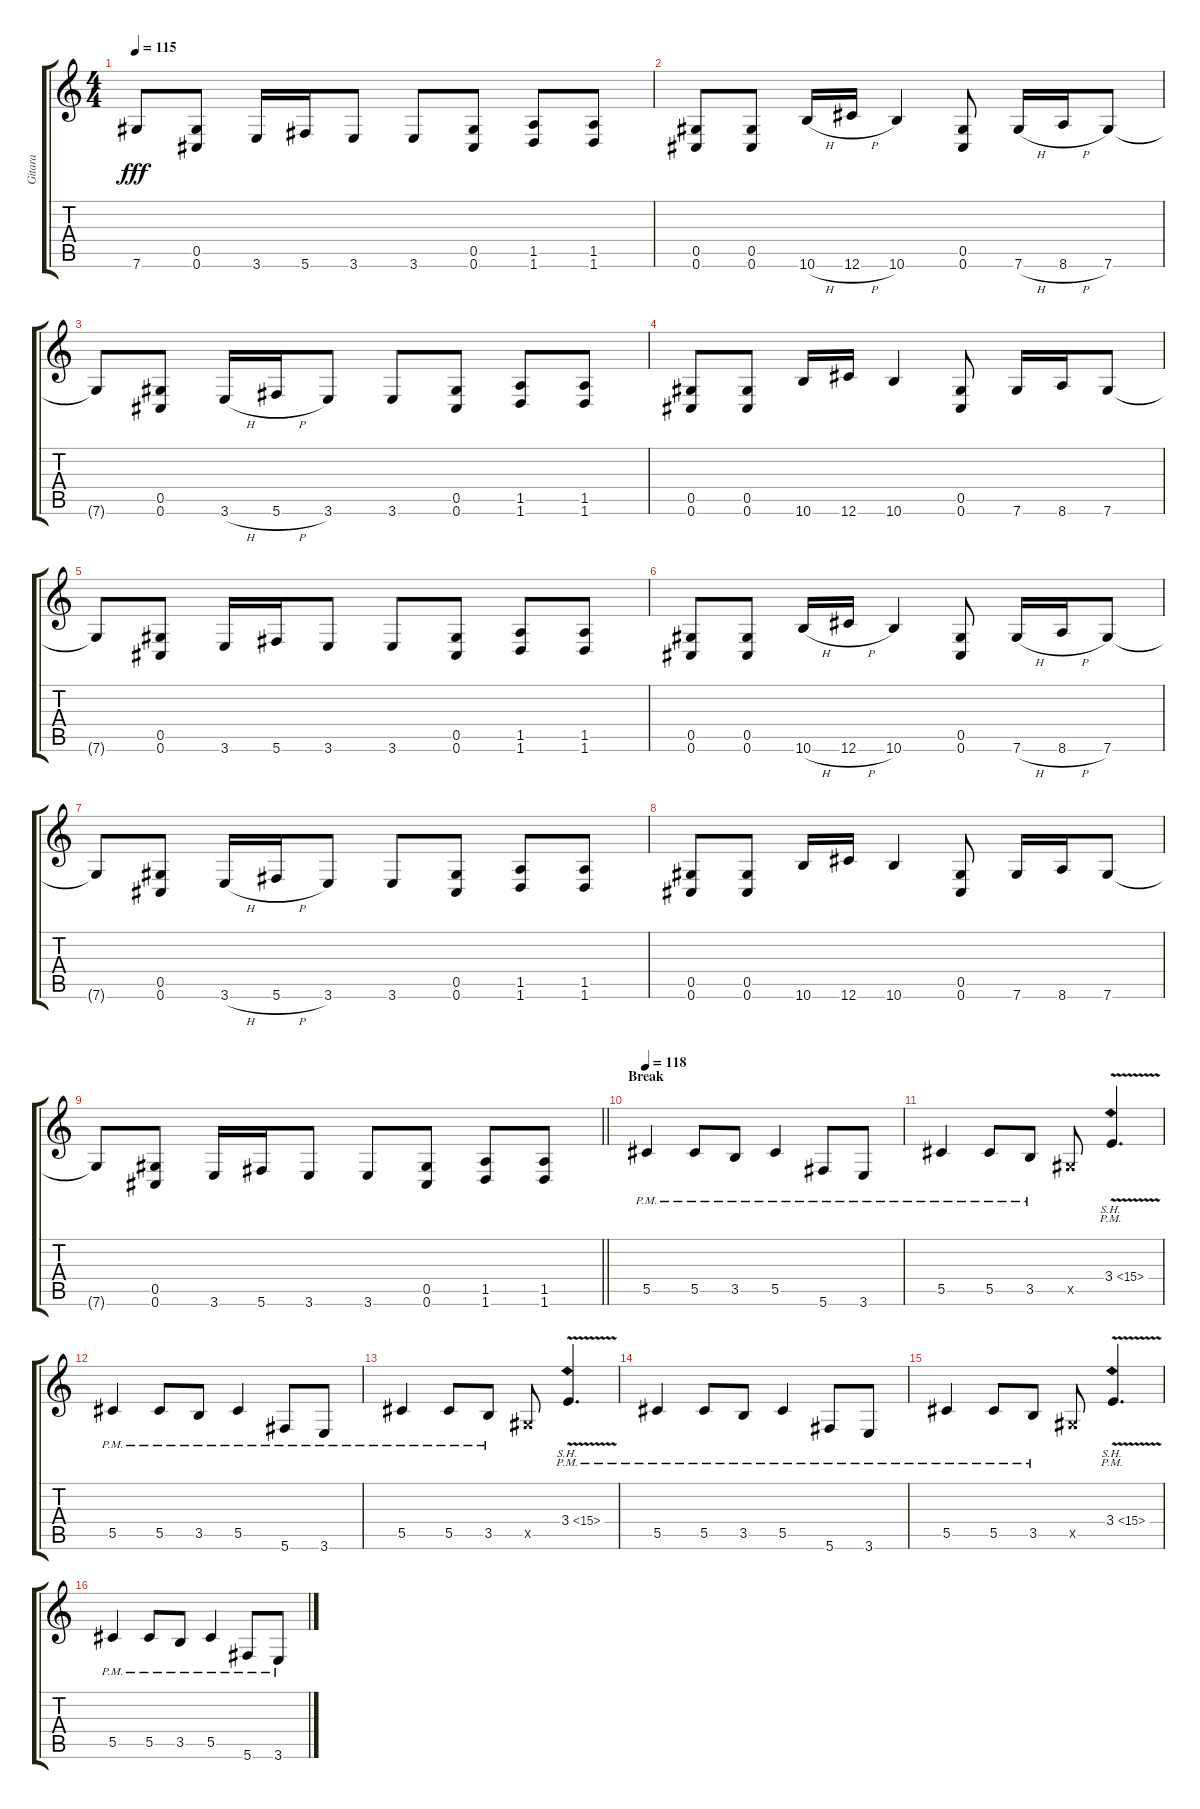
\track ("Gitara" "Gitara") {instrument distortionguitar}
\staff {score tabs}
\tuning (Eb4 Bb3 Gb3 Db3 Ab2 Db2) {hide}
\ts (4 4)
\tempo 115
\clef g2
\ks c
7.6{t}.8{dy fff} (0.5 0.6).8 3.6.16 5.6.16 3.6.8 3.6.8 (0.5 0.6).8 (1.5 1.6).8 (1.5 1.6).8 |
(0.5 0.6).8 (0.5 0.6).8 10.6{h}.16 12.6{h}.16 10.6.4 (0.5 0.6).8 7.6{h}.16 8.6{h}.16 7.6.8 |
7.6{t}.8 (0.5 0.6).8 3.6{h}.16 5.6{h}.16 3.6.8 3.6.8 (0.5 0.6).8 (1.5 1.6).8 (1.5 1.6).8 |
(0.5 0.6).8 (0.5 0.6).8 10.6.16 12.6.16 10.6.4 (0.5 0.6).8 7.6.16 8.6.16 7.6.8 |
7.6{t}.8 (0.5 0.6).8 3.6.16 5.6.16 3.6.8 3.6.8 (0.5 0.6).8 (1.5 1.6).8 (1.5 1.6).8 |
(0.5 0.6).8 (0.5 0.6).8 10.6{h}.16 12.6{h}.16 10.6.4 (0.5 0.6).8 7.6{h}.16 8.6{h}.16 7.6.8 |
7.6{t}.8 (0.5 0.6).8 3.6{h}.16 5.6{h}.16 3.6.8 3.6.8 (0.5 0.6).8 (1.5 1.6).8 (1.5 1.6).8 |
(0.5 0.6).8 (0.5 0.6).8 10.6.16 12.6.16 10.6.4 (0.5 0.6).8 7.6.16 8.6.16 7.6.8 |
\barLineRight lightlight
7.6{t}.8 (0.5 0.6).8 3.6.16 5.6.16 3.6.8 3.6.8 (0.5 0.6).8 (1.5 1.6).8 (1.5 1.6).8 |
\section ("" "Break")
\tempo 118
5.5{pm}.4 5.5{pm}.8 3.5{pm}.8 5.5{pm}.4 5.6{pm}.8 3.6{pm}.8 |
5.5{pm}.4 5.5{pm}.8 3.5{pm}.8 0.5{x}.8 3.4{sh 12 v pm}.4{d} |
5.5{pm}.4 5.5{pm}.8 3.5{pm}.8 5.5{pm}.4 5.6{pm}.8 3.6{pm}.8 |
5.5{pm}.4 5.5{pm}.8 3.5{pm}.8 0.5{x}.8 3.4{sh 12 v pm}.4{d} |
5.5{pm}.4 5.5{pm}.8 3.5{pm}.8 5.5{pm}.4 5.6{pm}.8 3.6{pm}.8 |
5.5{pm}.4 5.5{pm}.8 3.5{pm}.8 0.5{x}.8 3.4{sh 12 v pm}.4{d} |
5.5{pm}.4 5.5{pm}.8 3.5{pm}.8 5.5{pm}.4 5.6{pm}.8 3.6{pm}.8
